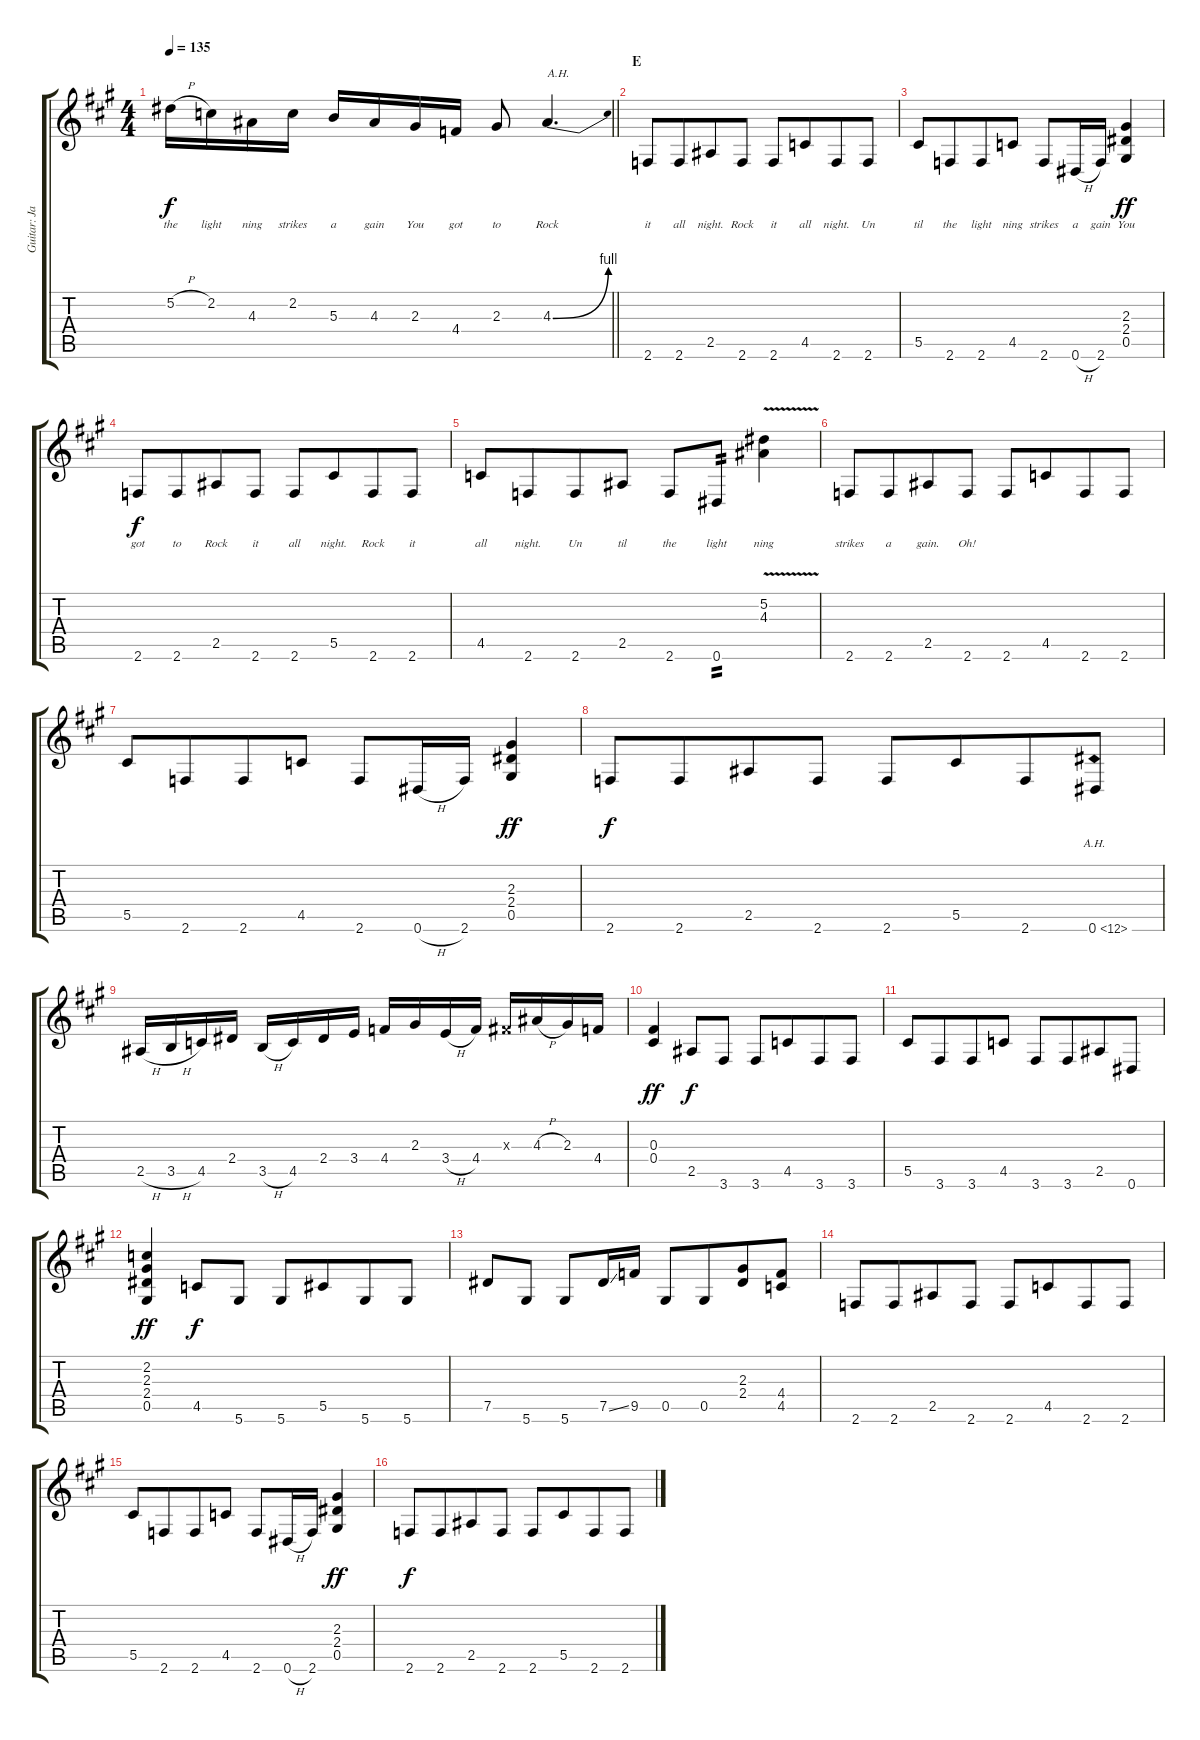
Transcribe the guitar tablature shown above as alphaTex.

\track ("Guitar: Jake" "Guitar: Ja") {instrument overdrivenguitar}
\staff {score tabs}
\tuning (Eb4 Bb3 Gb3 Db3 Ab2 Eb2) {hide}
\ts (4 4)
\tempo 135
\clef g2
\barLineRight lightlight
\ks a
5.2{h}.16{lyrics (0 "the") lyrics (1 "") lyrics (2 "") lyrics (3 "") lyrics (4 "") dy f} 2.2.16{lyrics (0 "light") lyrics (1 "") lyrics (2 "") lyrics (3 "") lyrics (4 "")} 4.3.16{lyrics (0 "ning") lyrics (1 "") lyrics (2 "") lyrics (3 "") lyrics (4 "")} 2.2.16{lyrics (0 "strikes") lyrics (1 "") lyrics (2 "") lyrics (3 "") lyrics (4 "")} 5.3.16{lyrics (0 "a") lyrics (1 "") lyrics (2 "") lyrics (3 "") lyrics (4 "")} 4.3.16{lyrics (0 "gain") lyrics (1 "") lyrics (2 "") lyrics (3 "") lyrics (4 "")} 2.3.16{lyrics (0 "You") lyrics (1 "") lyrics (2 "") lyrics (3 "") lyrics (4 "")} 4.4.16{lyrics (0 "got") lyrics (1 "") lyrics (2 "") lyrics (3 "") lyrics (4 "")} 2.3.8{lyrics (0 "to") lyrics (1 "") lyrics (2 "") lyrics (3 "") lyrics (4 "")} 4.3{be (bend 0 0 60 4)}.4{d txt "A.H." lyrics (0 "Rock") lyrics (1 "") lyrics (2 "") lyrics (3 "") lyrics (4 "")} |
\section ("" "E")
2.6.8{lyrics (0 "it") lyrics (1 "") lyrics (2 "") lyrics (3 "") lyrics (4 "")} 2.6.8{lyrics (0 "all") lyrics (1 "") lyrics (2 "") lyrics (3 "") lyrics (4 "") beam merge} 2.5.8{lyrics (0 "night.") lyrics (1 "") lyrics (2 "") lyrics (3 "") lyrics (4 "")} 2.6.8{lyrics (0 "Rock") lyrics (1 "") lyrics (2 "") lyrics (3 "") lyrics (4 "")} 2.6.8{lyrics (0 "it") lyrics (1 "") lyrics (2 "") lyrics (3 "") lyrics (4 "")} 4.5.8{lyrics (0 "all") lyrics (1 "") lyrics (2 "") lyrics (3 "") lyrics (4 "") beam merge} 2.6.8{lyrics (0 "night.") lyrics (1 "") lyrics (2 "") lyrics (3 "") lyrics (4 "")} 2.6.8{lyrics (0 "Un") lyrics (1 "") lyrics (2 "") lyrics (3 "") lyrics (4 "")} |
5.5.8{lyrics (0 "til") lyrics (1 "") lyrics (2 "") lyrics (3 "") lyrics (4 "")} 2.6.8{lyrics (0 "the") lyrics (1 "") lyrics (2 "") lyrics (3 "") lyrics (4 "") beam merge} 2.6.8{lyrics (0 "light") lyrics (1 "") lyrics (2 "") lyrics (3 "") lyrics (4 "")} 4.5.8{lyrics (0 "ning") lyrics (1 "") lyrics (2 "") lyrics (3 "") lyrics (4 "")} 2.6.8{lyrics (0 "strikes") lyrics (1 "") lyrics (2 "") lyrics (3 "") lyrics (4 "")} 0.6{h}.16{lyrics (0 "a") lyrics (1 "") lyrics (2 "") lyrics (3 "") lyrics (4 "")} 2.6.16{lyrics (0 "gain") lyrics (1 "") lyrics (2 "") lyrics (3 "") lyrics (4 "")} (2.3 2.4 0.5).4{lyrics (0 "You") lyrics (1 "") lyrics (2 "") lyrics (3 "") lyrics (4 "") dy ff} |
2.6.8{lyrics (0 "got") lyrics (1 "") lyrics (2 "") lyrics (3 "") lyrics (4 "") dy f} 2.6.8{lyrics (0 "to") lyrics (1 "") lyrics (2 "") lyrics (3 "") lyrics (4 "") beam merge} 2.5.8{lyrics (0 "Rock") lyrics (1 "") lyrics (2 "") lyrics (3 "") lyrics (4 "")} 2.6.8{lyrics (0 "it") lyrics (1 "") lyrics (2 "") lyrics (3 "") lyrics (4 "")} 2.6.8{lyrics (0 "all") lyrics (1 "") lyrics (2 "") lyrics (3 "") lyrics (4 "")} 5.5.8{lyrics (0 "night.") lyrics (1 "") lyrics (2 "") lyrics (3 "") lyrics (4 "") beam merge} 2.6.8{lyrics (0 "Rock") lyrics (1 "") lyrics (2 "") lyrics (3 "") lyrics (4 "")} 2.6.8{lyrics (0 "it") lyrics (1 "") lyrics (2 "") lyrics (3 "") lyrics (4 "")} |
4.5.8{lyrics (0 "all") lyrics (1 "") lyrics (2 "") lyrics (3 "") lyrics (4 "")} 2.6.8{lyrics (0 "night.") lyrics (1 "") lyrics (2 "") lyrics (3 "") lyrics (4 "") beam merge} 2.6.8{lyrics (0 "Un") lyrics (1 "") lyrics (2 "") lyrics (3 "") lyrics (4 "")} 2.5.8{lyrics (0 "til") lyrics (1 "") lyrics (2 "") lyrics (3 "") lyrics (4 "")} 2.6.8{lyrics (0 "the") lyrics (1 "") lyrics (2 "") lyrics (3 "") lyrics (4 "")} 0.6.8{lyrics (0 "light") lyrics (1 "") lyrics (2 "") lyrics (3 "") lyrics (4 "") tp 2} (5.2{v} 4.3{v}).4{lyrics (0 "ning") lyrics (1 "") lyrics (2 "") lyrics (3 "") lyrics (4 "")} |
2.6.8{lyrics (0 "strikes") lyrics (1 "") lyrics (2 "") lyrics (3 "") lyrics (4 "")} 2.6.8{lyrics (0 "a") lyrics (1 "") lyrics (2 "") lyrics (3 "") lyrics (4 "") beam merge} 2.5.8{lyrics (0 "gain.") lyrics (1 "") lyrics (2 "") lyrics (3 "") lyrics (4 "")} 2.6.8{lyrics (0 "Oh!") lyrics (1 "") lyrics (2 "") lyrics (3 "") lyrics (4 "")} 2.6.8 4.5.8{beam merge} 2.6.8 2.6.8 |
5.5.8 2.6.8{beam merge} 2.6.8 4.5.8 2.6.8 0.6{h}.16 2.6.16 (2.3 2.4 0.5).4{dy ff} |
2.6.8{dy f} 2.6.8{beam merge} 2.5.8 2.6.8 2.6.8 5.5.8{beam merge} 2.6.8 0.6{ah 12}.8 |
2.5{h}.16 3.5{h}.16 4.5.16 2.4.16 3.5{h}.16 4.5.16 2.4.16 3.4.16 4.4.16 2.3.16 3.4{h}.16 4.4.16 0.3{x}.16 4.3{h}.16 2.3.16 4.4.16 |
(0.3 0.4).4{dy ff} 2.5.8{dy f} 3.6.8 3.6.8 4.5.8{beam merge} 3.6.8 3.6.8 |
5.5.8 3.6.8{beam merge} 3.6.8 4.5.8 3.6.8 3.6.8{beam merge} 2.5.8 0.6.8 |
(2.2 2.3 2.4 0.5).4{dy ff} 4.5.8{dy f} 5.6.8 5.6.8 5.5.8{beam merge} 5.6.8 5.6.8 |
7.5.8 5.6.8 5.6.8 7.5{ss}.16 9.5.16 0.5.8 0.5.8{beam merge} (2.3 2.4).8 (4.4 4.5).8 |
2.6.8 2.6.8{beam merge} 2.5.8 2.6.8 2.6.8 4.5.8{beam merge} 2.6.8 2.6.8 |
5.5.8 2.6.8{beam merge} 2.6.8 4.5.8 2.6.8 0.6{h}.16 2.6.16 (2.3 2.4 0.5).4{dy ff} |
2.6.8{dy f} 2.6.8{beam merge} 2.5.8 2.6.8 2.6.8 5.5.8{beam merge} 2.6.8 2.6.8
